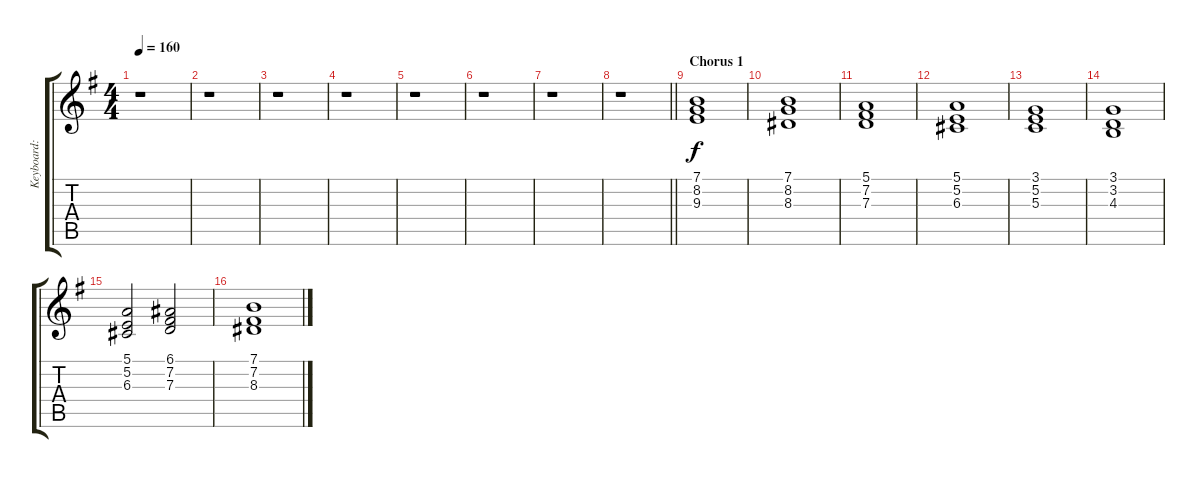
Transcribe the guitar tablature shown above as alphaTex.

\track ("Keyboard: Patrik Västilä" "Keyboard: ") {instrument choiraahs}
\staff {score tabs}
\tuning (E4 B3 G3 D3 A2 E2) {hide}
\ts (4 4)
\tempo 160
\clef g2
\ks eminor
r.1{dy f} |
r.1 |
r.1 |
r.1 |
r.1 |
r.1 |
r.1 |
\barLineRight lightlight
r.1 |
\section ("" "Chorus 1")
(7.1 8.2 9.3).1 |
(7.1 8.2 8.3).1 |
(5.1 7.2 7.3).1 |
(5.1 5.2 6.3).1 |
(3.1 5.2 5.3).1 |
(3.1 3.2 4.3).1 |
(5.1 5.2 6.3).2 (6.1 7.2 7.3).2 |
(7.1 7.2 8.3).1
